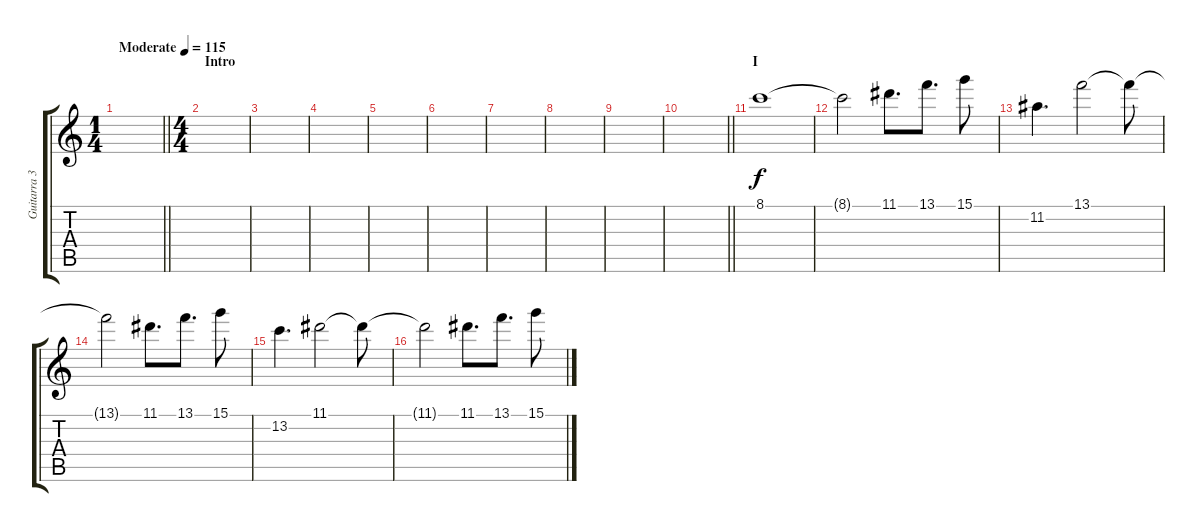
\track ("Guitarra 3" "Guitarra 3") {instrument distortionguitar}
\staff {score tabs}
\tuning (E4 B3 G3 D3 A2 E2) {hide}
\ts (1 4)
\tempo (115 "Moderate")
\clef g2
\barLineRight lightlight
\ks c
|
\ts (4 4)
\section ("" "Intro")
|
|
|
|
|
|
|
|
\barLineRight lightlight
|
\section ("" "I")
8.1.1 |
8.1{t}.2 11.1.8{d} 13.1.8{d} 15.1.8 |
11.2.4{d} 13.1.2 13.1{t}.8 |
13.1{t}.2 11.1.8{d} 13.1.8{d} 15.1.8 |
13.2.4{d} 11.1.2 11.1{t}.8 |
11.1{t}.2 11.1.8{d} 13.1.8{d} 15.1.8
